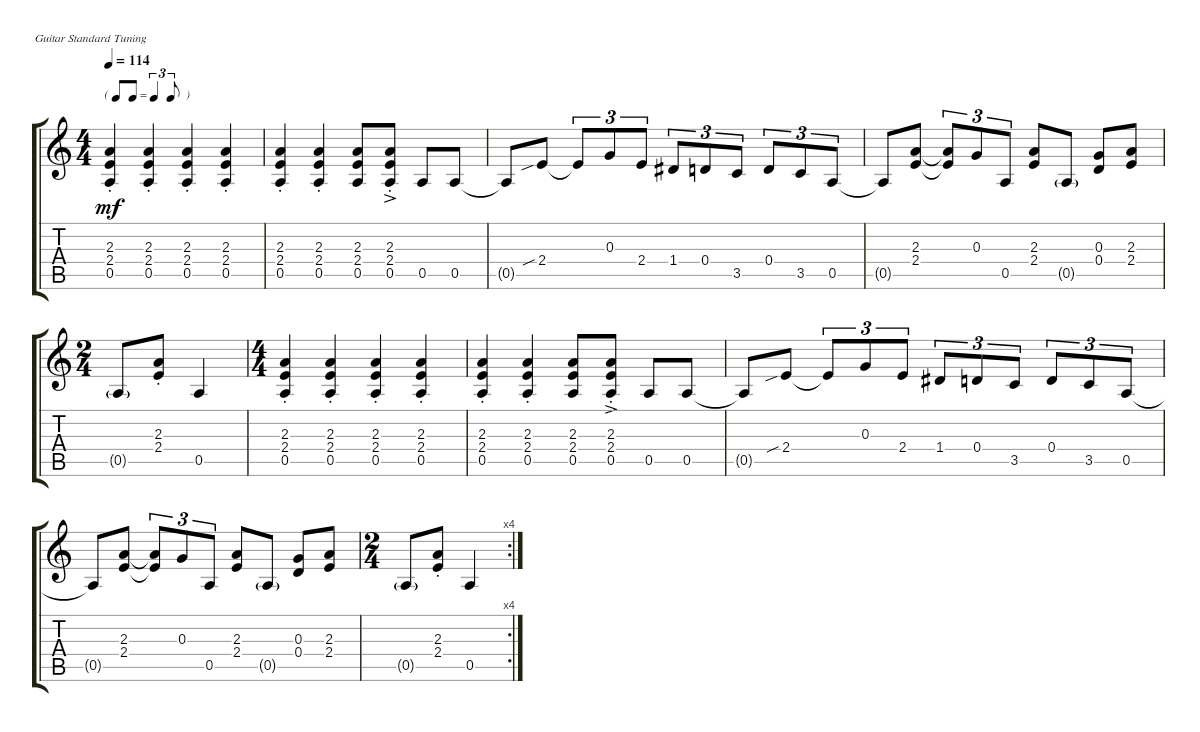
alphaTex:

\defaultSystemsLayout 4
\bracketExtendMode groupsimilarinstruments
\singleTrackTrackNamePolicy hidden
\multiTrackTrackNamePolicy hidden
\firstSystemTrackNameOrientation horizontal
\otherSystemsTrackNameOrientation horizontal
\defaultBarNumberDisplay Hide
\track ("Eric Clapton" "S-Gt") {multiBarRest instrument acousticguitarsteel}
\staff {score tabs}
\tuning (E4 B3 G3 D3 A2 E2)
\ts (4 4)
\tf triplet8th
\tempo 114
\clef g2
\ks c
(2.3{st} 2.4{st} 0.5{st}).4{dy mf} (2.3{st} 2.4{st} 0.5{st}).4 (2.3{st} 2.4{st} 0.5{st}).4 (2.3{st} 2.4{st} 0.5{st}).4 |
(2.3{st} 2.4{st} 0.5{st}).4 (2.3{st} 2.4{st} 0.5{st}).4 (2.3 2.4 0.5).8 (2.3{ac st} 2.4{ac st} 0.5{ac st}).8 0.5.8 0.5.8 |
0.5{t}.8 2.4{sib}.8 2.4{t}.8{tu (3 2)} 0.3.8{tu (3 2)} 2.4.8{tu (3 2)} 1.4.8{tu (3 2)} 0.4.8{tu (3 2)} 3.5.8{tu (3 2)} 0.4.8{tu (3 2)} 3.5.8{tu (3 2)} 0.5.8{tu (3 2)} |
0.5{t}.8 (2.3 2.4).8 (2.3{t} 2.4{t}).8{tu (3 2)} 0.3.8{tu (3 2)} 0.5.8{tu (3 2)} (2.3 2.4).8 0.5{g}.8 (0.3 0.4).8 (2.3 2.4).8 |
\ts (2 4)
0.5{g}.8 (2.3{st} 2.4{st}).8 0.5.4 |
\ts (4 4)
(2.3{st} 2.4{st} 0.5{st}).4 (2.3{st} 2.4{st} 0.5{st}).4 (2.3{st} 2.4{st} 0.5{st}).4 (2.3{st} 2.4{st} 0.5{st}).4 |
(2.3{st} 2.4{st} 0.5{st}).4 (2.3{st} 2.4{st} 0.5{st}).4 (2.3 2.4 0.5).8 (2.3{ac st} 2.4{ac st} 0.5{ac st}).8 0.5.8 0.5.8 |
0.5{t}.8 2.4{sib}.8 2.4{t}.8{tu (3 2)} 0.3.8{tu (3 2)} 2.4.8{tu (3 2)} 1.4.8{tu (3 2)} 0.4.8{tu (3 2)} 3.5.8{tu (3 2)} 0.4.8{tu (3 2)} 3.5.8{tu (3 2)} 0.5.8{tu (3 2)} |
0.5{t}.8 (2.3 2.4).8 (2.3{t} 2.4{t}).8{tu (3 2)} 0.3.8{tu (3 2)} 0.5.8{tu (3 2)} (2.3 2.4).8 0.5{g}.8 (0.3 0.4).8 (2.3 2.4).8 |
\rc 4
\ts (2 4)
0.5{g}.8 (2.3{st} 2.4{st}).8 0.5.4
